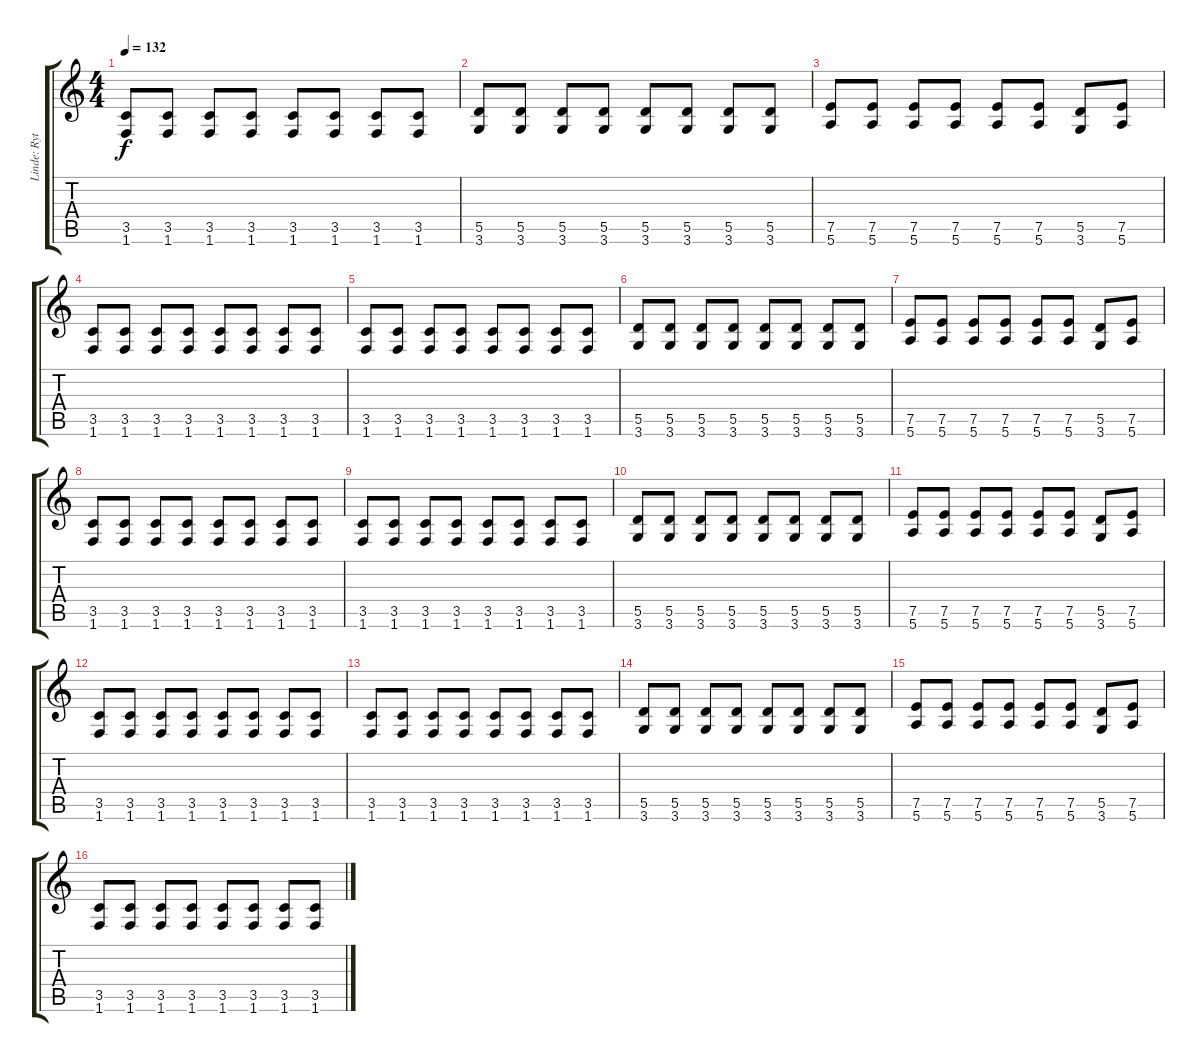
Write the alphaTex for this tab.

\track ("Linde: Rythm Guitar" "Linde: Ryt") {instrument distortionguitar}
\staff {score tabs}
\tuning (E4 B3 G3 D3 A2 E2) {hide}
\ts (4 4)
\tempo 132
\clef g2
\ks c
(3.5 1.6).8{dy f} (3.5 1.6).8 (3.5 1.6).8 (3.5 1.6).8 (3.5 1.6).8 (3.5 1.6).8 (3.5 1.6).8 (3.5 1.6).8 |
(5.5 3.6).8 (5.5 3.6).8 (5.5 3.6).8 (5.5 3.6).8 (5.5 3.6).8 (5.5 3.6).8 (5.5 3.6).8 (5.5 3.6).8 |
(7.5 5.6).8 (7.5 5.6).8 (7.5 5.6).8 (7.5 5.6).8 (7.5 5.6).8 (7.5 5.6).8 (5.5 3.6).8 (7.5 5.6).8 |
(3.5 1.6).8 (3.5 1.6).8 (3.5 1.6).8 (3.5 1.6).8 (3.5 1.6).8 (3.5 1.6).8 (3.5 1.6).8 (3.5 1.6).8 |
(3.5 1.6).8 (3.5 1.6).8 (3.5 1.6).8 (3.5 1.6).8 (3.5 1.6).8 (3.5 1.6).8 (3.5 1.6).8 (3.5 1.6).8 |
(5.5 3.6).8 (5.5 3.6).8 (5.5 3.6).8 (5.5 3.6).8 (5.5 3.6).8 (5.5 3.6).8 (5.5 3.6).8 (5.5 3.6).8 |
(7.5 5.6).8 (7.5 5.6).8 (7.5 5.6).8 (7.5 5.6).8 (7.5 5.6).8 (7.5 5.6).8 (5.5 3.6).8 (7.5 5.6).8 |
(3.5 1.6).8 (3.5 1.6).8 (3.5 1.6).8 (3.5 1.6).8 (3.5 1.6).8 (3.5 1.6).8 (3.5 1.6).8 (3.5 1.6).8 |
(3.5 1.6).8 (3.5 1.6).8 (3.5 1.6).8 (3.5 1.6).8 (3.5 1.6).8 (3.5 1.6).8 (3.5 1.6).8 (3.5 1.6).8 |
(5.5 3.6).8 (5.5 3.6).8 (5.5 3.6).8 (5.5 3.6).8 (5.5 3.6).8 (5.5 3.6).8 (5.5 3.6).8 (5.5 3.6).8 |
(7.5 5.6).8 (7.5 5.6).8 (7.5 5.6).8 (7.5 5.6).8 (7.5 5.6).8 (7.5 5.6).8 (5.5 3.6).8 (7.5 5.6).8 |
(3.5 1.6).8 (3.5 1.6).8 (3.5 1.6).8 (3.5 1.6).8 (3.5 1.6).8 (3.5 1.6).8 (3.5 1.6).8 (3.5 1.6).8 |
(3.5 1.6).8 (3.5 1.6).8 (3.5 1.6).8 (3.5 1.6).8 (3.5 1.6).8 (3.5 1.6).8 (3.5 1.6).8 (3.5 1.6).8 |
(5.5 3.6).8 (5.5 3.6).8 (5.5 3.6).8 (5.5 3.6).8 (5.5 3.6).8 (5.5 3.6).8 (5.5 3.6).8 (5.5 3.6).8 |
(7.5 5.6).8 (7.5 5.6).8 (7.5 5.6).8 (7.5 5.6).8 (7.5 5.6).8 (7.5 5.6).8 (5.5 3.6).8 (7.5 5.6).8 |
(3.5 1.6).8 (3.5 1.6).8 (3.5 1.6).8 (3.5 1.6).8 (3.5 1.6).8 (3.5 1.6).8 (3.5 1.6).8 (3.5 1.6).8
